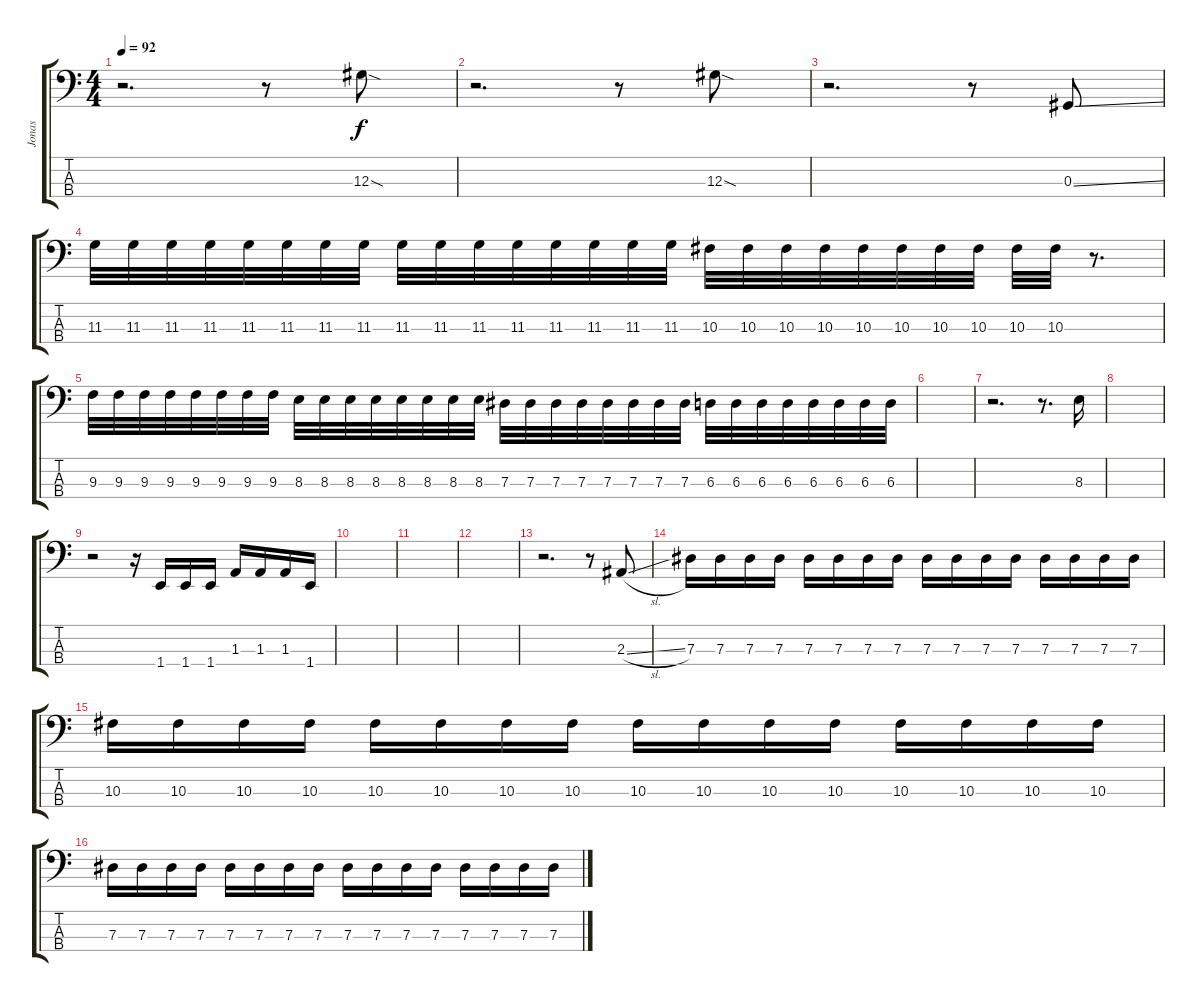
\track ("Jonas" "Jonas") {instrument slapbass2}
\staff {score tabs}
\tuning (Gb2 Db2 Ab1 Eb1) {hide}
\ts (4 4)
\tempo 92
\clef f4
\ks c
r.2{d dy f} r.8 12.3{sod}.8 |
r.2{d} r.8 12.3{sod}.8 |
r.2{d} r.8 0.3{ss}.8 |
11.3.32 11.3.32 11.3.32 11.3.32 11.3.32 11.3.32 11.3.32 11.3.32 11.3.32 11.3.32 11.3.32 11.3.32 11.3.32 11.3.32 11.3.32 11.3.32 10.3.32 10.3.32 10.3.32 10.3.32 10.3.32 10.3.32 10.3.32 10.3.32 10.3.32 10.3.32 r.8{d} |
9.3.32 9.3.32 9.3.32 9.3.32 9.3.32 9.3.32 9.3.32 9.3.32 8.3.32 8.3.32 8.3.32 8.3.32 8.3.32 8.3.32 8.3.32 8.3.32 7.3.32 7.3.32 7.3.32 7.3.32 7.3.32 7.3.32 7.3.32 7.3.32 6.3.32 6.3.32 6.3.32 6.3.32 6.3.32 6.3.32 6.3.32 6.3.32 |
|
r.2{d} r.8{d} 8.3.16 |
|
r.2 r.16 1.4.16 1.4.16 1.4.16 1.3.16 1.3.16 1.3.16 1.4.16 |
|
|
|
r.2{d} r.8 2.3{sl}.8 |
7.3.16 7.3.16 7.3.16 7.3.16 7.3.16 7.3.16 7.3.16 7.3.16 7.3.16 7.3.16 7.3.16 7.3.16 7.3.16 7.3.16 7.3.16 7.3.16 |
10.3.16 10.3.16 10.3.16 10.3.16 10.3.16 10.3.16 10.3.16 10.3.16 10.3.16 10.3.16 10.3.16 10.3.16 10.3.16 10.3.16 10.3.16 10.3.16 |
7.3.16 7.3.16 7.3.16 7.3.16 7.3.16 7.3.16 7.3.16 7.3.16 7.3.16 7.3.16 7.3.16 7.3.16 7.3.16 7.3.16 7.3.16 7.3.16
